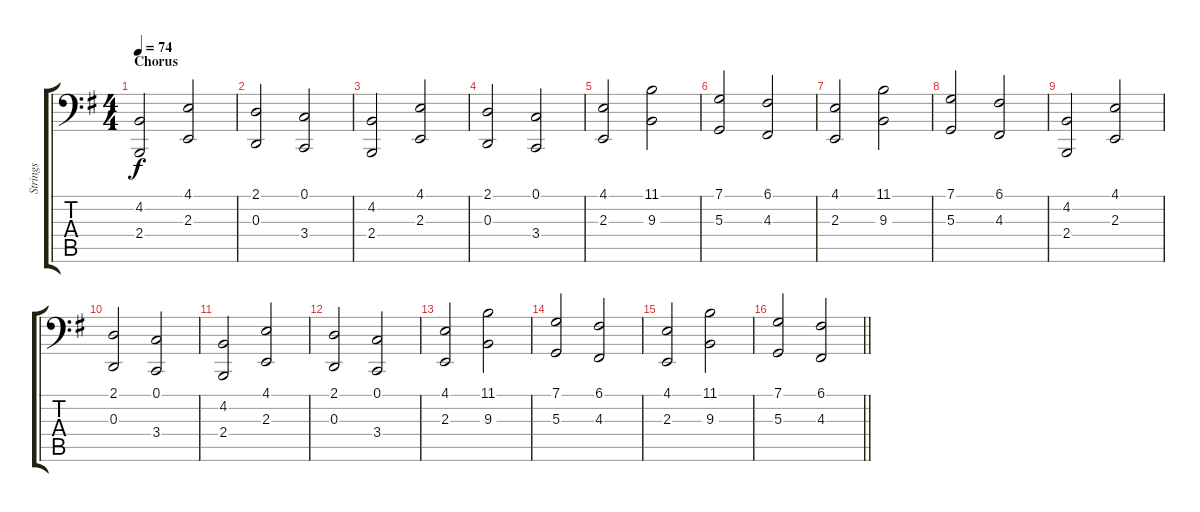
\track ("Strings" "Strings") {instrument stringensemble1}
\staff {score tabs}
\tuning (C3 G2 D2 A1 E1 B0) {hide}
\ts (4 4)
\section ("" "Chorus")
\tempo 74
\clef f4
\ks eminor
(4.2 2.4).2{dy f} (4.1 2.3).2 |
(2.1 0.3).2 (0.1 3.4).2 |
(4.2 2.4).2 (4.1 2.3).2 |
(2.1 0.3).2 (0.1 3.4).2 |
(4.1 2.3).2 (11.1 9.3).2 |
(7.1 5.3).2 (6.1 4.3).2 |
(4.1 2.3).2 (11.1 9.3).2 |
(7.1 5.3).2 (6.1 4.3).2 |
(4.2 2.4).2 (4.1 2.3).2 |
(2.1 0.3).2 (0.1 3.4).2 |
(4.2 2.4).2 (4.1 2.3).2 |
(2.1 0.3).2 (0.1 3.4).2 |
(4.1 2.3).2 (11.1 9.3).2 |
(7.1 5.3).2 (6.1 4.3).2 |
(4.1 2.3).2 (11.1 9.3).2 |
\barLineRight lightlight
(7.1 5.3).2 (6.1 4.3).2
